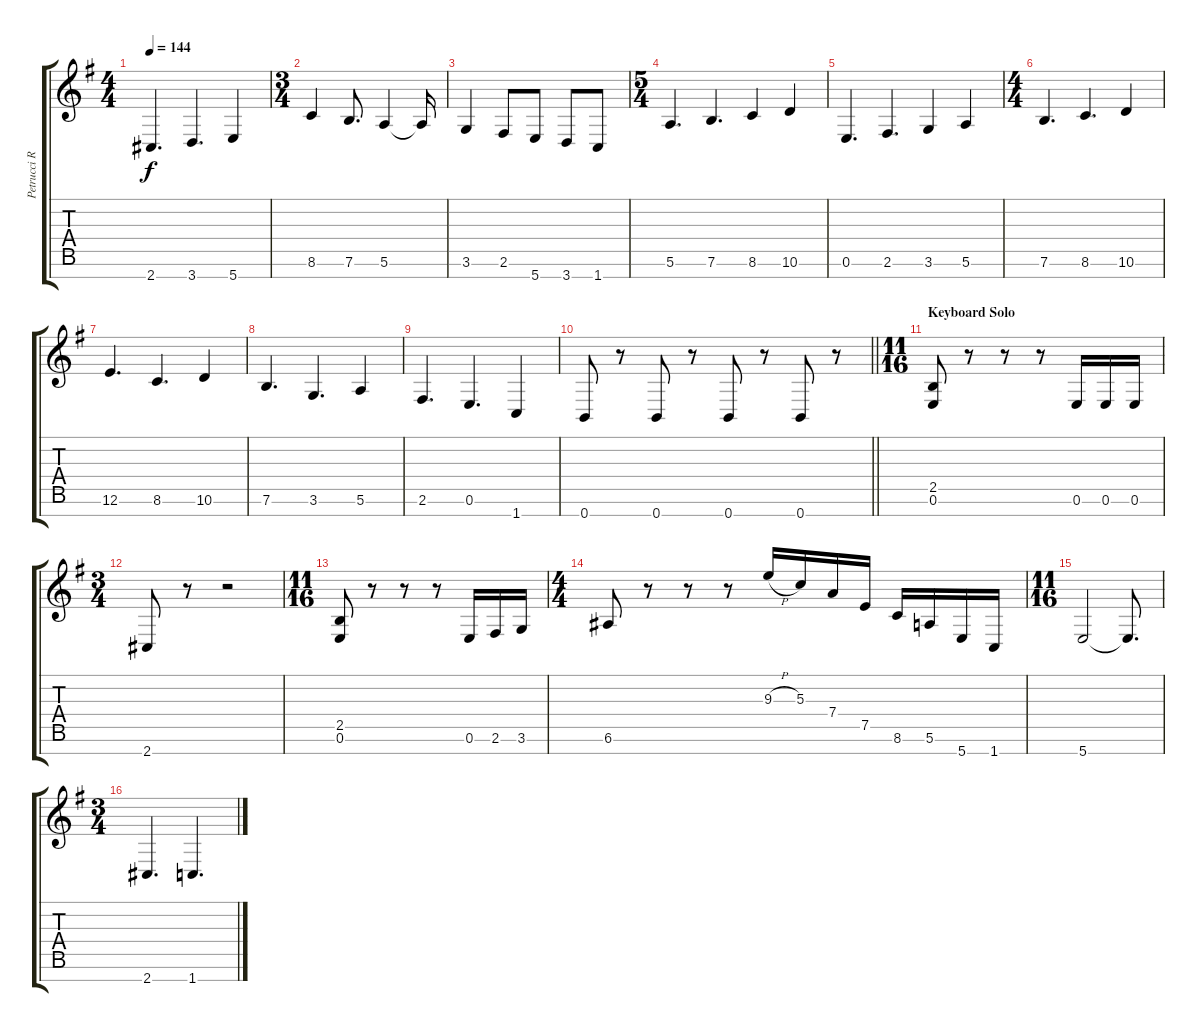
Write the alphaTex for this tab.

\track ("Petrucci Rhythm" "Petrucci R") {instrument distortionguitar}
\staff {score tabs}
\tuning (E4 B3 G3 D3 A2 E2 B1) {hide}
\ts (4 4)
\tempo 144
\clef g2
\ks eminor
2.7.4{d dy f} 3.7.4{d} 5.7.4 |
\ts (3 4)
8.6.4 7.6.8{d} 5.6.4 5.6{t}.16 |
3.6.4 2.6.8 5.7.8 3.7.8 1.7.8 |
\ts (5 4)
5.6.4{d} 7.6.4{d} 8.6.4 10.6.4 |
0.6.4{d} 2.6.4{d} 3.6.4 5.6.4 |
\ts (4 4)
7.6.4{d} 8.6.4{d} 10.6.4 |
12.6.4{d} 8.6.4{d} 10.6.4 |
7.6.4{d} 3.6.4{d} 5.6.4 |
2.6.4{d} 0.6.4{d} 1.7.4 |
\barLineRight lightlight
0.7.8 r.8 0.7.8 r.8 0.7.8 r.8 0.7.8 r.8 |
\ts (11 16)
\section ("" "Keyboard Solo")
(2.5 0.6).8 r.8 r.8 r.8 0.6.16 0.6.16 0.6.16 |
\ts (3 4)
2.7.8 r.8 r.2 |
\ts (11 16)
(2.5 0.6).8 r.8 r.8 r.8 0.6.16 2.6.16 3.6.16 |
\ts (4 4)
6.6.8 r.8 r.8 r.8 9.3{h}.16 5.3.16 7.4.16 7.5.16 8.6.16 5.6.16 5.7.16 1.7.16 |
\ts (11 16)
5.7.2 5.7{t}.8{d} |
\ts (3 4)
2.7.4{d} 1.7.4{d}
